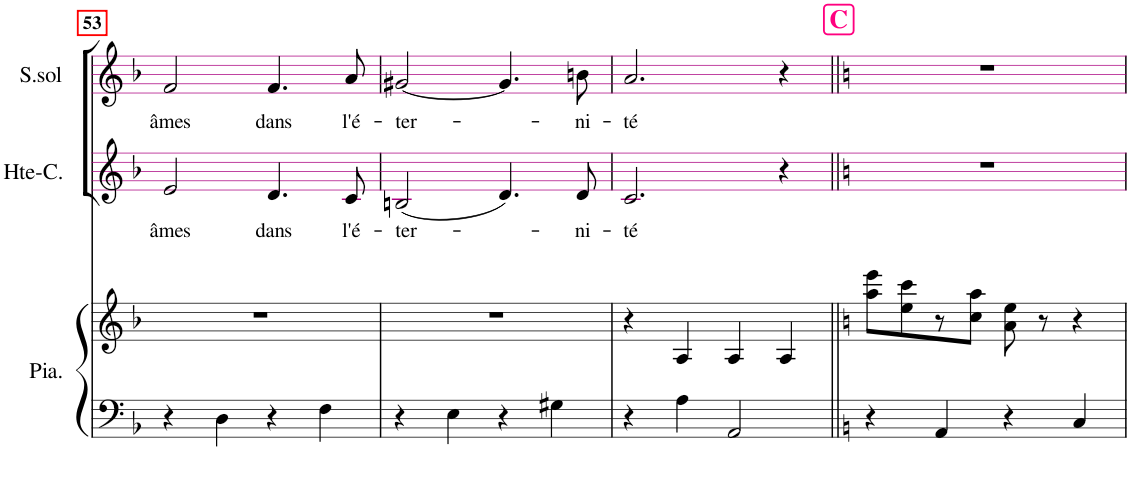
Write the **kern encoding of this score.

**kern	**kern	**kern	**text	**kern	**text
*part3	*part3	*part2	*part2	*part1	*part1
*staff4	*staff3	*staff2	*staff2	*staff1	*staff1
*I"Piano	*	*I"Hte-Contre	*	*I"Soprano solo	*
*I'Pia.	*	*I'Hte-C.	*	*I'S.sol	*
!!LO:PB:g=z
*clefF4	*clefG2	*clefG2	*	*clefG2	*
*k[b-]	*k[b-]	*k[b-]	*	*k[b-]	*
*M2/2	*M2/2	*M2/2	*	*M2/2	*
*met(c|)	*met(c|)	*met(c|)	*	*met(c|)	*
=53	=53	=53	=53	=53	=53
!	!	!	!LO:LY:b	!	!LO:LY:b
4r	1r	2e/	âmes	2f/	âmes
4D\	.	.	.	.	.
!	!	!	!LO:LY:b	!	!LO:LY:b
4r	.	4.d/	dans	4.f/	dans
4F\	.	.	.	.	.
!	!	!	!LO:LY:b	!	!LO:LY:b
.	.	8c/	l'é-	8a/	l'é-
=54	=54	=54	=54	=54	=54
!	!	!	!LO:LY:b	!	!LO:LY:b
4r	1r	(2Bn/	-ter-	[2g#X/	-ter-
4E\	.	.	.	.	.
4r	.	4.d/)	.	4.g#/]	.
4G#X\	.	.	.	.	.
!	!	!	!LO:LY:b	!	!LO:LY:b
.	.	8d/	-ni-	8bn\	-ni-
=55	=55	=55	=55	=55	=55
!	!	!	!LO:LY:b	!	!LO:LY:b
4r	4r	2.c/	-té	2.a/	-té
4A\	4A/	.	.	.	.
2AA/	4A/	.	.	.	.
.	4A/	4r	.	4r	.
!!LO:REH:place=s1:a:B:cj:color=#FF007F:fs=14:t=C
=56||	=56||	=56||	=56||	=56||	=56||
*k[]	*k[]	*k[]	*	*k[]	*
4r	8aa\ 8eee\L	1r	.	1r	.
.	8ee\ 8ccc\	.	.	.	.
4AA/	8r	.	.	.	.
.	8cc\ 8aa\J	.	.	.	.
4r	8a\ 8ee\	.	.	.	.
.	8r	.	.	.	.
4C/	4r	.	.	.	.
=	=	=	=	=	=
*-	*-	*-	*-	*-	*-
